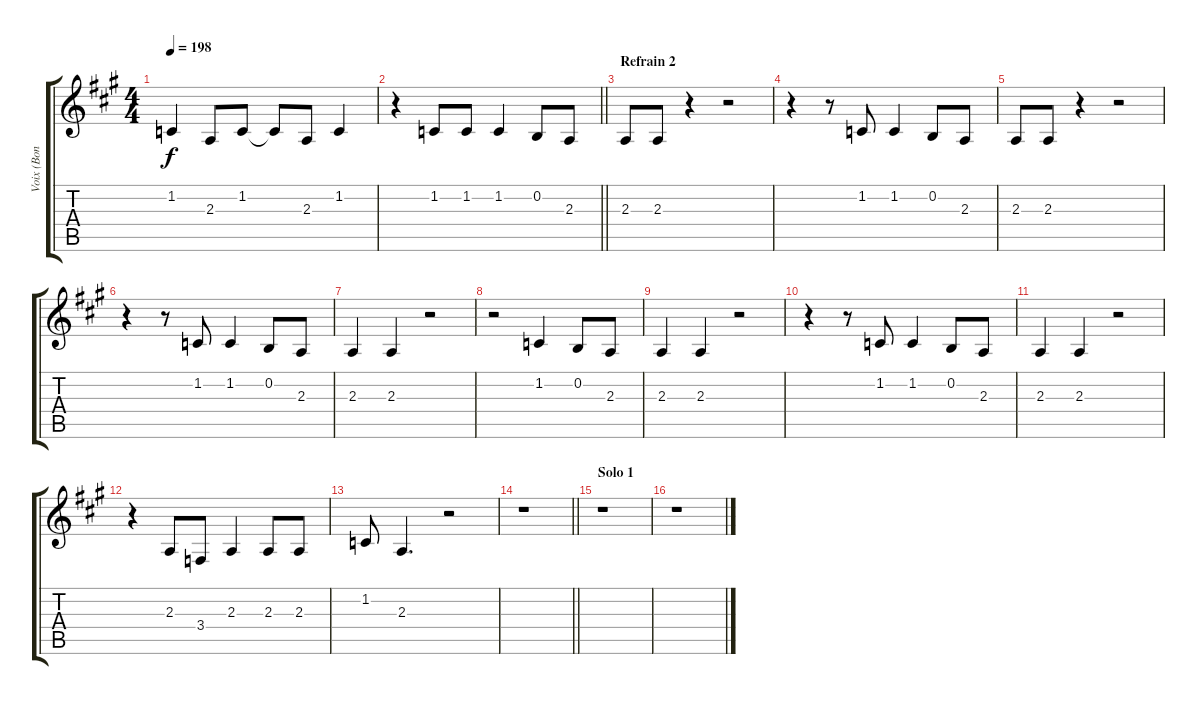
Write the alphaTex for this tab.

\track ("Voix (Bon Scott)" "Voix (Bon ") {instrument bassoon}
\staff {score tabs}
\tuning (E4 B3 G3 D3 A2 E2) {hide}
\ts (4 4)
\tempo 198
\clef g2
\ks a
1.2.4{dy f} 2.3.8 1.2.8 1.2{t}.8 2.3.8 1.2.4 |
\barLineRight lightlight
r.4 1.2.8 1.2.8 1.2.4 0.2.8 2.3.8 |
\section ("" "Refrain 2")
2.3.8 2.3.8 r.4 r.2 |
r.4 r.8 1.2.8 1.2.4 0.2.8 2.3.8 |
2.3.8 2.3.8 r.4 r.2 |
r.4 r.8 1.2.8 1.2.4 0.2.8 2.3.8 |
2.3.4 2.3.4 r.2 |
r.2 1.2.4 0.2.8 2.3.8 |
2.3.4 2.3.4 r.2 |
r.4 r.8 1.2.8 1.2.4 0.2.8 2.3.8 |
2.3.4 2.3.4 r.2 |
r.4 2.3.8 3.4.8 2.3.4 2.3.8 2.3.8 |
1.2.8 2.3.4{d} r.2 |
\barLineRight lightlight
r.1 |
\section ("" "Solo 1")
r.1 |
r.1
